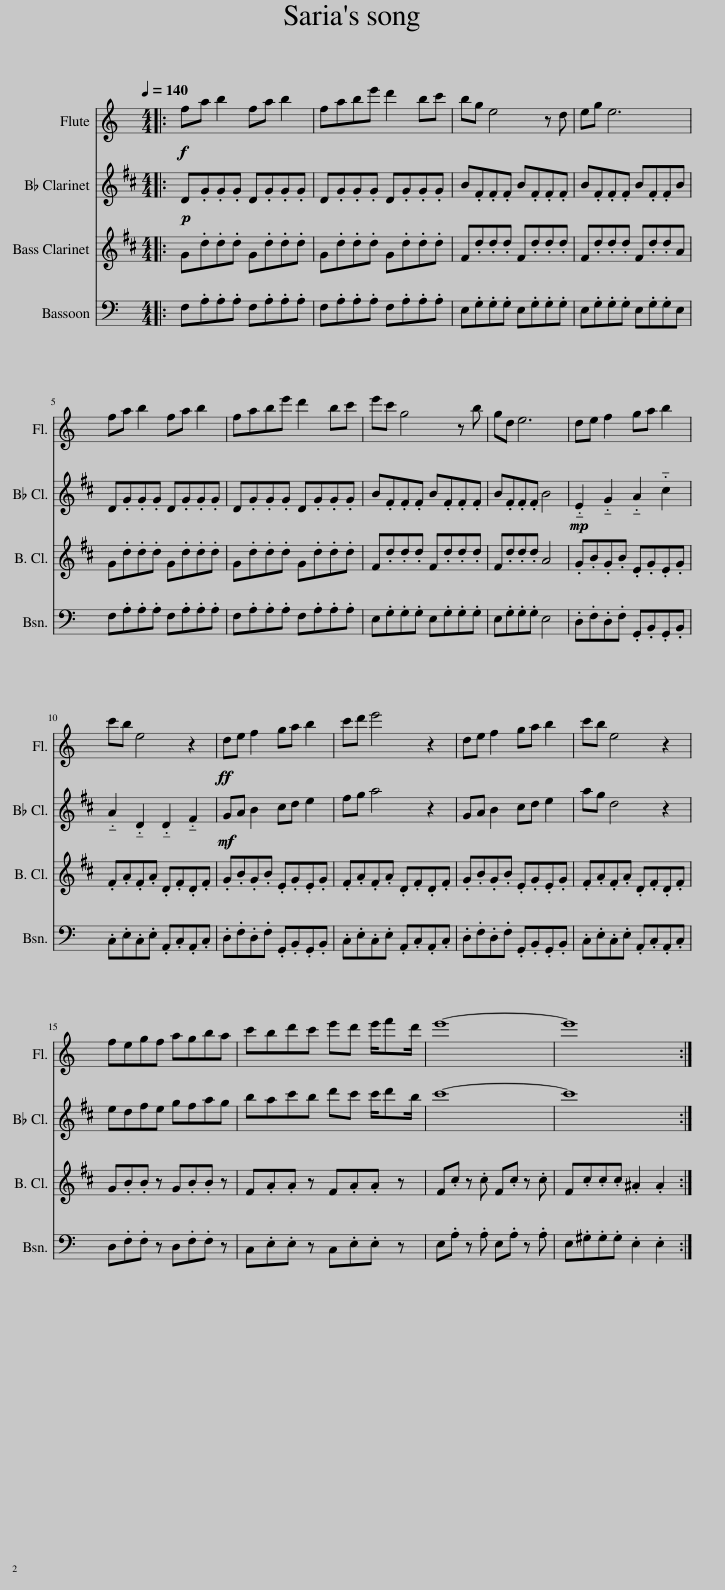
X:1
%%score 1 2 3 4
L:1/8
Q:1/4=140
M:4/4
I:linebreak $
K:C
V:1 treble
V:2 treble transpose=-2
V:3 treble transpose=-14
V:4 bass
V:1
|:!f! fa b2 fa b2 | fabe' d'2 bc' | bg e4 z d | eg e6 |$ fa b2 fa b2 | %5
 fabe' d'2 bc' | e'c' g4 z b | gd e6 | de f2 ga b2 |$ c'b e4 z2 | %10
!ff! de f2 ga b2 | c'd' e'4 z2 | de f2 ga b2 | c'b e4 z2 |$ fegf agba | %15
 c'bd'c' e'd' e'/f'd'/ | e'8- | e'8 :| %18
V:2
[K:D]|:!p! D.G.G.G D.G.G.G | D.G.G.G D.G.G.G | B.F.F.F B.F.F.F | B.F.F.F B.F.FB |$ D.G.G.G D.G.G.G | %5
 D.G.G.G D.G.G.G | B.F.F.F B.F.F.F | B.F.F.F B4 |!mp! !tenuto!.E2 !tenuto!.G2 !tenuto!.A2 !tenuto!.c2 |$ !tenuto!.A2 !tenuto!.D2 !tenuto!.D2 !tenuto!.F2 | %10
!mf! GA B2 cd e2 | fg a4 z2 | GA B2 cd e2 | ag d4 z2 |$ edfe gfag | %15
 bac'b d'c' c'/d'b/ | c'8- | c'8 :| %18
V:3
[K:D]|: G.d.d.d G.d.d.d | G.d.d.d G.d.d.d | F.d.d.d F.d.d.d | F.d.d.d F.d.dA |$ G.d.d.d G.d.d.d | %5
 G.d.d.d G.d.d.d | F.d.d.d F.d.d.d | F.d.d.d A4 | .G.B.G.B .E.G.E.G |$ .F.A.F.A .D.F.D.F | %10
 .G.B.G.B .E.G.E.G | .F.A.F.A .D.F.D.F | .G.B.G.B .E.G.E.G | .F.A.F.A .D.F.D.F |$ G.B.B z G.B.B z | %15
 F.A.A z F.A.A z | F.c z .c F.c z .c | F.c.c.c .^A2 .A2 :| %18
V:4
|: F,.A,.A,.A, F,.A,.A,.A, | F,.A,.A,.A, F,.A,.A,.A, | E,.G,.G,.G, E,.G,.G,.G, | E,.G,.G,.G, E,.G,.G,E, |$ F,.A,.A,.A, F,.A,.A,.A, | %5
 F,.A,.A,.A, F,.A,.A,.A, | E,.G,.G,.G, E,.G,.G,.G, | E,.G,.G,.G, E,4 | .D,.F,.D,.F, .G,,.B,,.G,,.B,, |$ .C,.E,.C,.E, .A,,.C,.A,,.C, | %10
 .D,.F,.D,.F, .G,,.B,,.G,,.B,, | .C,.E,.C,.E, .A,,.C,.A,,.C, | .D,.F,.D,.F, .G,,.B,,.G,,.B,, | .C,.E,.C,.E, .A,,.C,.A,,.C, |$ D,.F,.F, z D,.F,.F, z | %15
 C,.E,.E, z C,.E,.E, z | E,.A, z .A, E,.A, z .A, | E,.^G,.G,.G, .E,2 .E,2 :| %18
